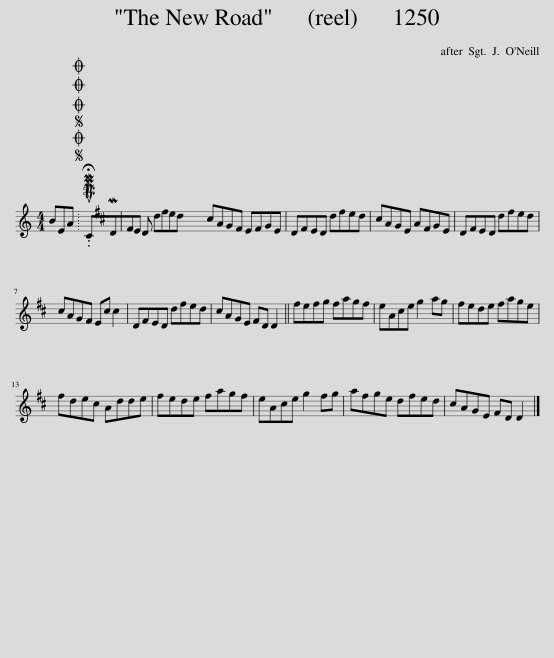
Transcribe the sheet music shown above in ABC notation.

X:1
L:1/8
M:4/4
I:linebreak $
K:C
V:1 treble
V:1
 BEA |SOSOOO .!fermata!PMTuCMD^FE D d^fed | ^cAG^F EFGE | D^FED d^fed | ^cAGE A^FGE | %5
 D^FED d^fed |$ ^cAG^F Ec c2 | D^FED d^fed | ^cAGE ^FD D2 || ^fefg fagf | %10
 eA^ce g2 ag | ^fede fage |$ ^fde^c Adde | ^fede fagf | eA^ce g2 ^fg | %15
 a^fge dfed | ^cAGE ^FD D2 |] %17
